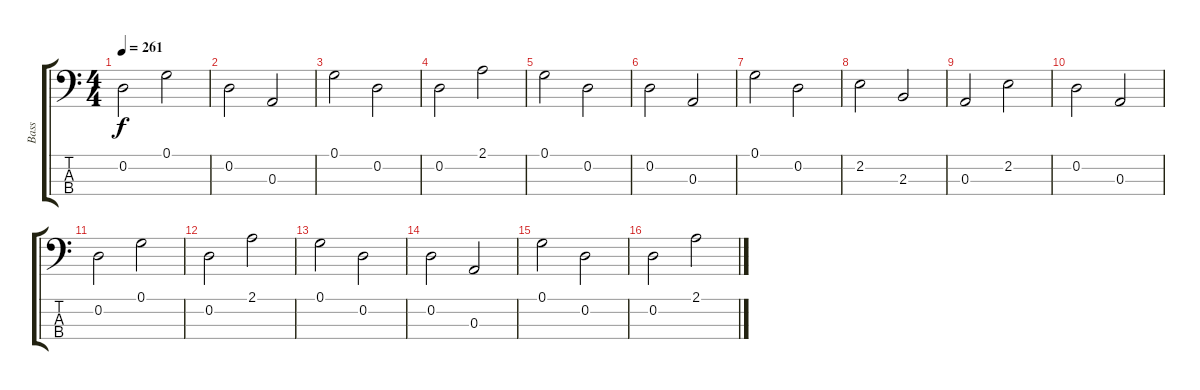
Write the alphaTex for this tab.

\track ("Bass" "Bass") {instrument electricbassfinger}
\staff {score tabs}
\tuning (G2 D2 A1 E1) {hide}
\ts (4 4)
\tempo 261
\clef f4
\ks c
0.2.2{dy f} 0.1.2 |
0.2.2 0.3.2 |
0.1.2 0.2.2 |
0.2.2 2.1.2 |
0.1.2 0.2.2 |
0.2.2 0.3.2 |
0.1.2 0.2.2 |
2.2.2 2.3.2 |
0.3.2 2.2.2 |
0.2.2 0.3.2 |
0.2.2 0.1.2 |
0.2.2 2.1.2 |
0.1.2 0.2.2 |
0.2.2 0.3.2 |
0.1.2 0.2.2 |
0.2.2 2.1.2
